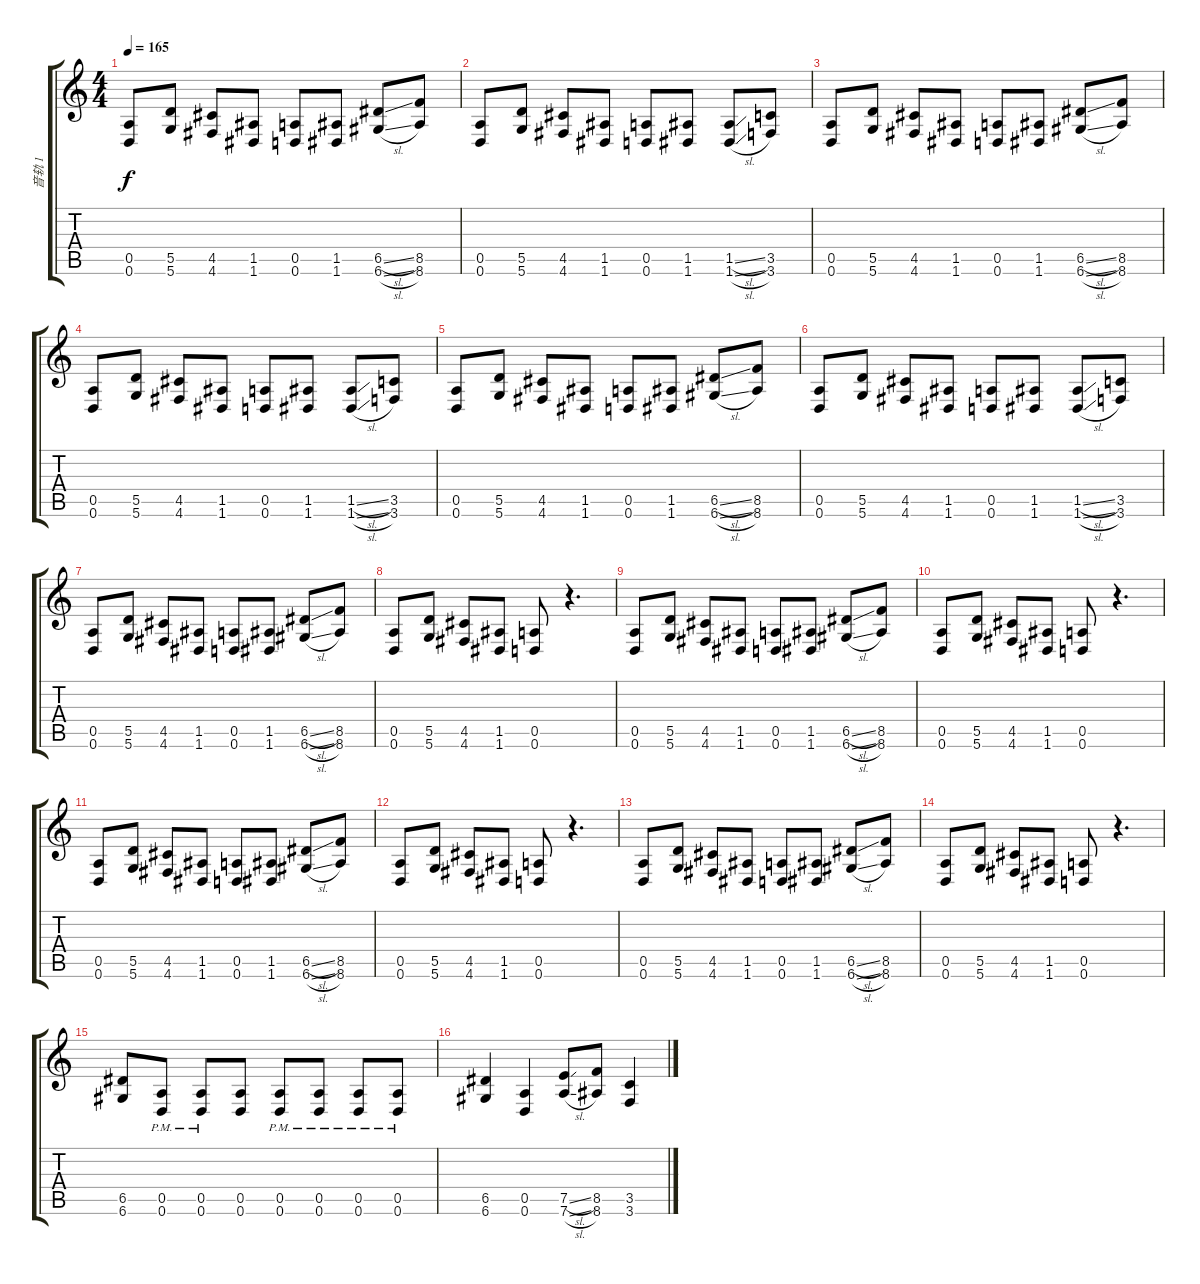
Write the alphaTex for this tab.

\track ("音轨 1" "音轨 1") {instrument distortionguitar}
\staff {score tabs}
\tuning (E4 B3 G3 D3 A2 D2) {hide}
\ts (4 4)
\tempo 165
\clef g2
\ks c
(0.5 0.6).8{dy f} (5.5 5.6).8 (4.5 4.6).8 (1.5 1.6).8 (0.5 0.6).8 (1.5 1.6).8 (6.5{sl} 6.6{sl}).8 (8.5 8.6).8 |
(0.5 0.6).8 (5.5 5.6).8 (4.5 4.6).8 (1.5 1.6).8 (0.5 0.6).8 (1.5 1.6).8 (1.5{sl} 1.6{sl}).8 (3.5 3.6).8 |
(0.5 0.6).8 (5.5 5.6).8 (4.5 4.6).8 (1.5 1.6).8 (0.5 0.6).8 (1.5 1.6).8 (6.5{sl} 6.6{sl}).8 (8.5 8.6).8 |
(0.5 0.6).8 (5.5 5.6).8 (4.5 4.6).8 (1.5 1.6).8 (0.5 0.6).8 (1.5 1.6).8 (1.5{sl} 1.6{sl}).8 (3.5 3.6).8 |
(0.5 0.6).8 (5.5 5.6).8 (4.5 4.6).8 (1.5 1.6).8 (0.5 0.6).8 (1.5 1.6).8 (6.5{sl} 6.6{sl}).8 (8.5 8.6).8 |
(0.5 0.6).8 (5.5 5.6).8 (4.5 4.6).8 (1.5 1.6).8 (0.5 0.6).8 (1.5 1.6).8 (1.5{sl} 1.6{sl}).8 (3.5 3.6).8 |
(0.5 0.6).8 (5.5 5.6).8 (4.5 4.6).8 (1.5 1.6).8 (0.5 0.6).8 (1.5 1.6).8 (6.5{sl} 6.6{sl}).8 (8.5 8.6).8 |
(0.5 0.6).8 (5.5 5.6).8 (4.5 4.6).8 (1.5 1.6).8 (0.5 0.6).8 r.4{d} |
(0.5 0.6).8 (5.5 5.6).8 (4.5 4.6).8 (1.5 1.6).8 (0.5 0.6).8 (1.5 1.6).8 (6.5{sl} 6.6{sl}).8 (8.5 8.6).8 |
(0.5 0.6).8 (5.5 5.6).8 (4.5 4.6).8 (1.5 1.6).8 (0.5 0.6).8 r.4{d} |
(0.5 0.6).8 (5.5 5.6).8 (4.5 4.6).8 (1.5 1.6).8 (0.5 0.6).8 (1.5 1.6).8 (6.5{sl} 6.6{sl}).8 (8.5 8.6).8 |
(0.5 0.6).8 (5.5 5.6).8 (4.5 4.6).8 (1.5 1.6).8 (0.5 0.6).8 r.4{d} |
(0.5 0.6).8 (5.5 5.6).8 (4.5 4.6).8 (1.5 1.6).8 (0.5 0.6).8 (1.5 1.6).8 (6.5{sl} 6.6{sl}).8 (8.5 8.6).8 |
(0.5 0.6).8 (5.5 5.6).8 (4.5 4.6).8 (1.5 1.6).8 (0.5 0.6).8 r.4{d} |
(6.5 6.6).8 (0.5{pm} 0.6{pm}).8 (0.5{pm} 0.6{pm}).8 (0.5 0.6).8 (0.5{pm} 0.6{pm}).8 (0.5{pm} 0.6{pm}).8 (0.5{pm} 0.6{pm}).8 (0.5{pm} 0.6{pm}).8 |
(6.5 6.6).4 (0.5 0.6).4 (7.5{sl} 7.6{sl}).8 (8.5 8.6).8 (3.5 3.6).4
